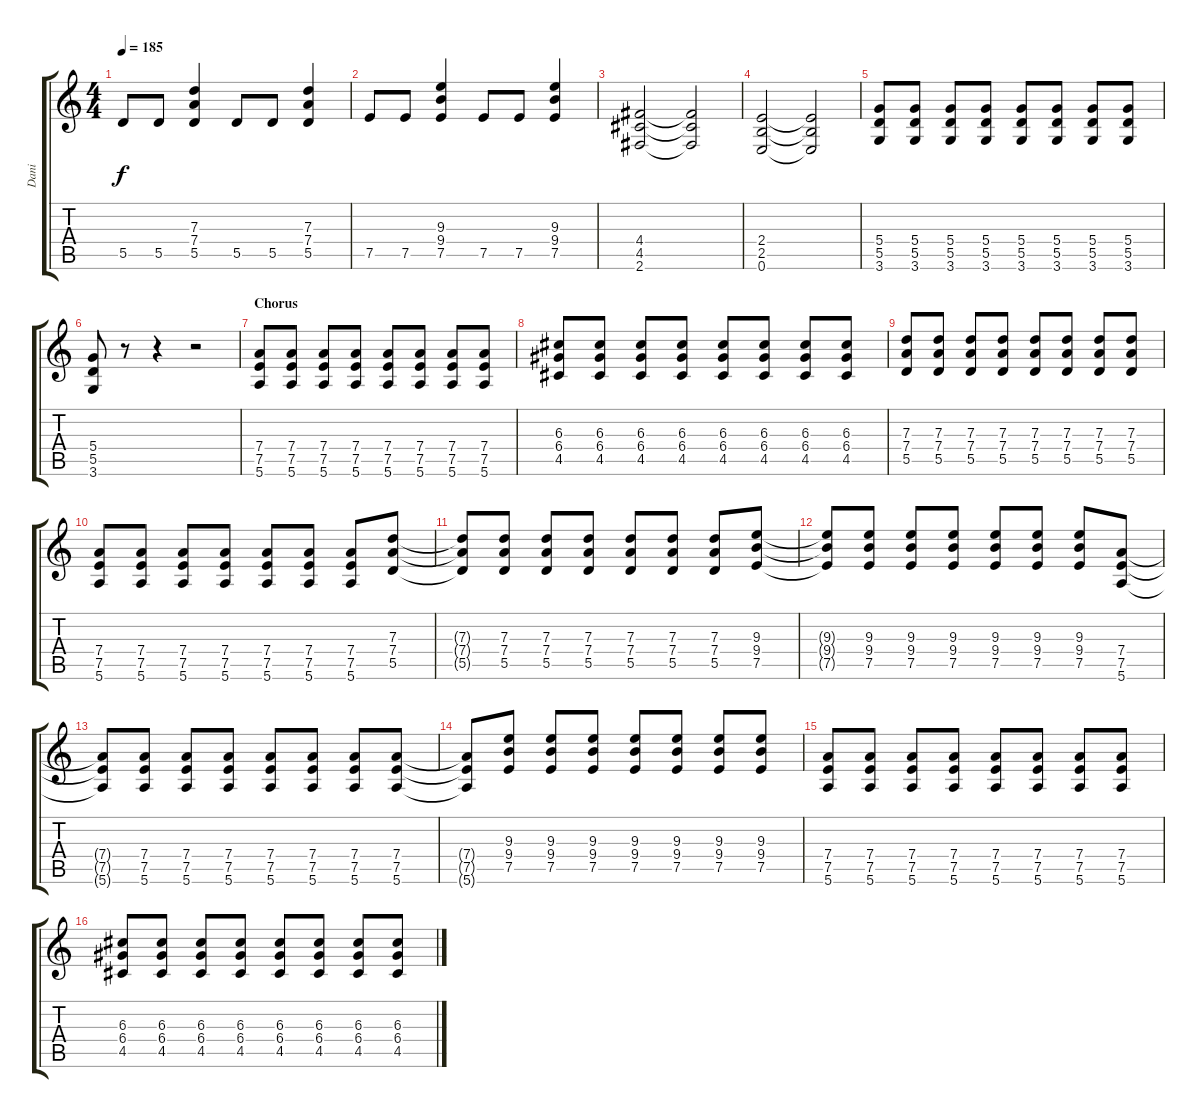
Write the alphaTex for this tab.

\track ("Dani" "Dani") {instrument distortionguitar}
\staff {score tabs}
\tuning (E4 B3 G3 D3 A2 E2) {hide}
\ts (4 4)
\tempo 185
\clef g2
\ks c
5.5.8{dy f} 5.5.8 (7.3 7.4 5.5).4 5.5.8 5.5.8 (7.3 7.4 5.5).4 |
7.5.8 7.5.8 (9.3 9.4 7.5).4 7.5.8 7.5.8 (9.3 9.4 7.5).4 |
(4.4 4.5 2.6).2 (4.4{t} 4.5{t} 2.6{t}).2 |
(2.4 2.5 0.6).2 (2.4{t} 2.5{t} 0.6{t}).2 |
(5.4 5.5 3.6).8 (5.4 5.5 3.6).8 (5.4 5.5 3.6).8 (5.4 5.5 3.6).8 (5.4 5.5 3.6).8 (5.4 5.5 3.6).8 (5.4 5.5 3.6).8 (5.4 5.5 3.6).8 |
(5.4 5.5 3.6).8 r.8 r.4 r.2 |
\section ("" "Chorus")
(7.4 7.5 5.6).8 (7.4 7.5 5.6).8 (7.4 7.5 5.6).8 (7.4 7.5 5.6).8 (7.4 7.5 5.6).8 (7.4 7.5 5.6).8 (7.4 7.5 5.6).8 (7.4 7.5 5.6).8 |
(6.3 6.4 4.5).8 (6.3 6.4 4.5).8 (6.3 6.4 4.5).8 (6.3 6.4 4.5).8 (6.3 6.4 4.5).8 (6.3 6.4 4.5).8 (6.3 6.4 4.5).8 (6.3 6.4 4.5).8 |
(7.3 7.4 5.5).8 (7.3 7.4 5.5).8 (7.3 7.4 5.5).8 (7.3 7.4 5.5).8 (7.3 7.4 5.5).8 (7.3 7.4 5.5).8 (7.3 7.4 5.5).8 (7.3 7.4 5.5).8 |
(7.4 7.5 5.6).8 (7.4 7.5 5.6).8 (7.4 7.5 5.6).8 (7.4 7.5 5.6).8 (7.4 7.5 5.6).8 (7.4 7.5 5.6).8 (7.4 7.5 5.6).8 (7.3 7.4 5.5).8 |
(7.3{t} 7.4{t} 5.5{t}).8 (7.3 7.4 5.5).8 (7.3 7.4 5.5).8 (7.3 7.4 5.5).8 (7.3 7.4 5.5).8 (7.3 7.4 5.5).8 (7.3 7.4 5.5).8 (9.3 9.4 7.5).8 |
(9.3{t} 9.4{t} 7.5{t}).8 (9.3 9.4 7.5).8 (9.3 9.4 7.5).8 (9.3 9.4 7.5).8 (9.3 9.4 7.5).8 (9.3 9.4 7.5).8 (9.3 9.4 7.5).8 (7.4 7.5 5.6).8 |
(7.4{t} 7.5{t} 5.6{t}).8 (7.4 7.5 5.6).8 (7.4 7.5 5.6).8 (7.4 7.5 5.6).8 (7.4 7.5 5.6).8 (7.4 7.5 5.6).8 (7.4 7.5 5.6).8 (7.4 7.5 5.6).8 |
(7.4{t} 7.5{t} 5.6{t}).8 (9.3 9.4 7.5).8 (9.3 9.4 7.5).8 (9.3 9.4 7.5).8 (9.3 9.4 7.5).8 (9.3 9.4 7.5).8 (9.3 9.4 7.5).8 (9.3 9.4 7.5).8 |
(7.4 7.5 5.6).8 (7.4 7.5 5.6).8 (7.4 7.5 5.6).8 (7.4 7.5 5.6).8 (7.4 7.5 5.6).8 (7.4 7.5 5.6).8 (7.4 7.5 5.6).8 (7.4 7.5 5.6).8 |
(6.3 6.4 4.5).8 (6.3 6.4 4.5).8 (6.3 6.4 4.5).8 (6.3 6.4 4.5).8 (6.3 6.4 4.5).8 (6.3 6.4 4.5).8 (6.3 6.4 4.5).8 (6.3 6.4 4.5).8
